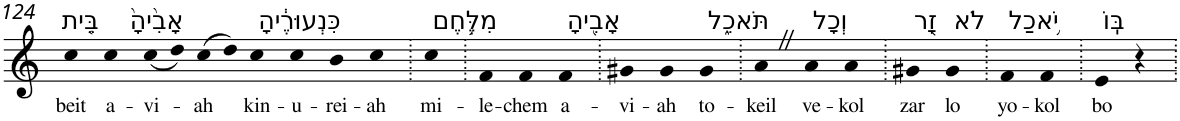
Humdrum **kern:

**kern	**text
*part1	*part1
*staff1	*staff1
*I"Piano	*
*I'Pno	*
!!LO:PB:g=z
*clefG2	*
*k[]	*
=124	=124
!LO:TX:a:t=בֵּ֤ית	!
!	!LO:LY:b
4cc	beit
!LO:TX:a:t=אָבִ֙יהָ֙	!
!	!LO:LY:b
4cc	a-
!	!LO:LY:b
(<8cc	-vi-
8dd)	.
!	!LO:LY:b
(>8cc	-ah
8dd)	.
!LO:TX:a:t=כִּנְעוּרֶ֔יהָ	!
!	!LO:LY:b
4cc	kin-
!	!LO:LY:b
4cc	-u-
!	!LO:LY:b
4b	-rei-
!	!LO:LY:b
4cc	-ah
=125.	=125.
!LO:TX:a:t=מִלֶּ֥חֶם	!
!	!LO:LY:b
4cc	mi-
=126.	=126.
!	!LO:LY:b
4f	-le-
!	!LO:LY:b
4f	-chem
!LO:TX:a:t=אָבִ֖יהָ	!
!	!LO:LY:b
4f	a-
=127.	=127.
!	!LO:LY:b
4g#X	-vi-
!	!LO:LY:b
4g#	-ah
!LO:TX:a:t=תֹּאכֵ֑ל	!
!	!LO:LY:b
4g#	to-
=128.	=128.
!	!LO:LY:b
4aZ	-keil
!LO:TX:a:t=וְכָל	!
!	!LO:LY:b
4a	ve-
!	!LO:LY:b
4a	-kol
=129.	=129.
!LO:TX:a:t=זָ֖ר	!
!	!LO:LY:b
4g#X	zar
!LO:TX:a:t=לֹא	!
!	!LO:LY:b
4g#	lo
=130.	=130.
!LO:TX:a:t=יֹ֥אכַל	!
!	!LO:LY:b
4f	yo-
!	!LO:LY:b
4f	-kol
=131.	=131.
!LO:TX:a:t=בּֽוֹ	!
!	!LO:LY:b
4e	bo
4r	.
=.	=.
*-	*-
